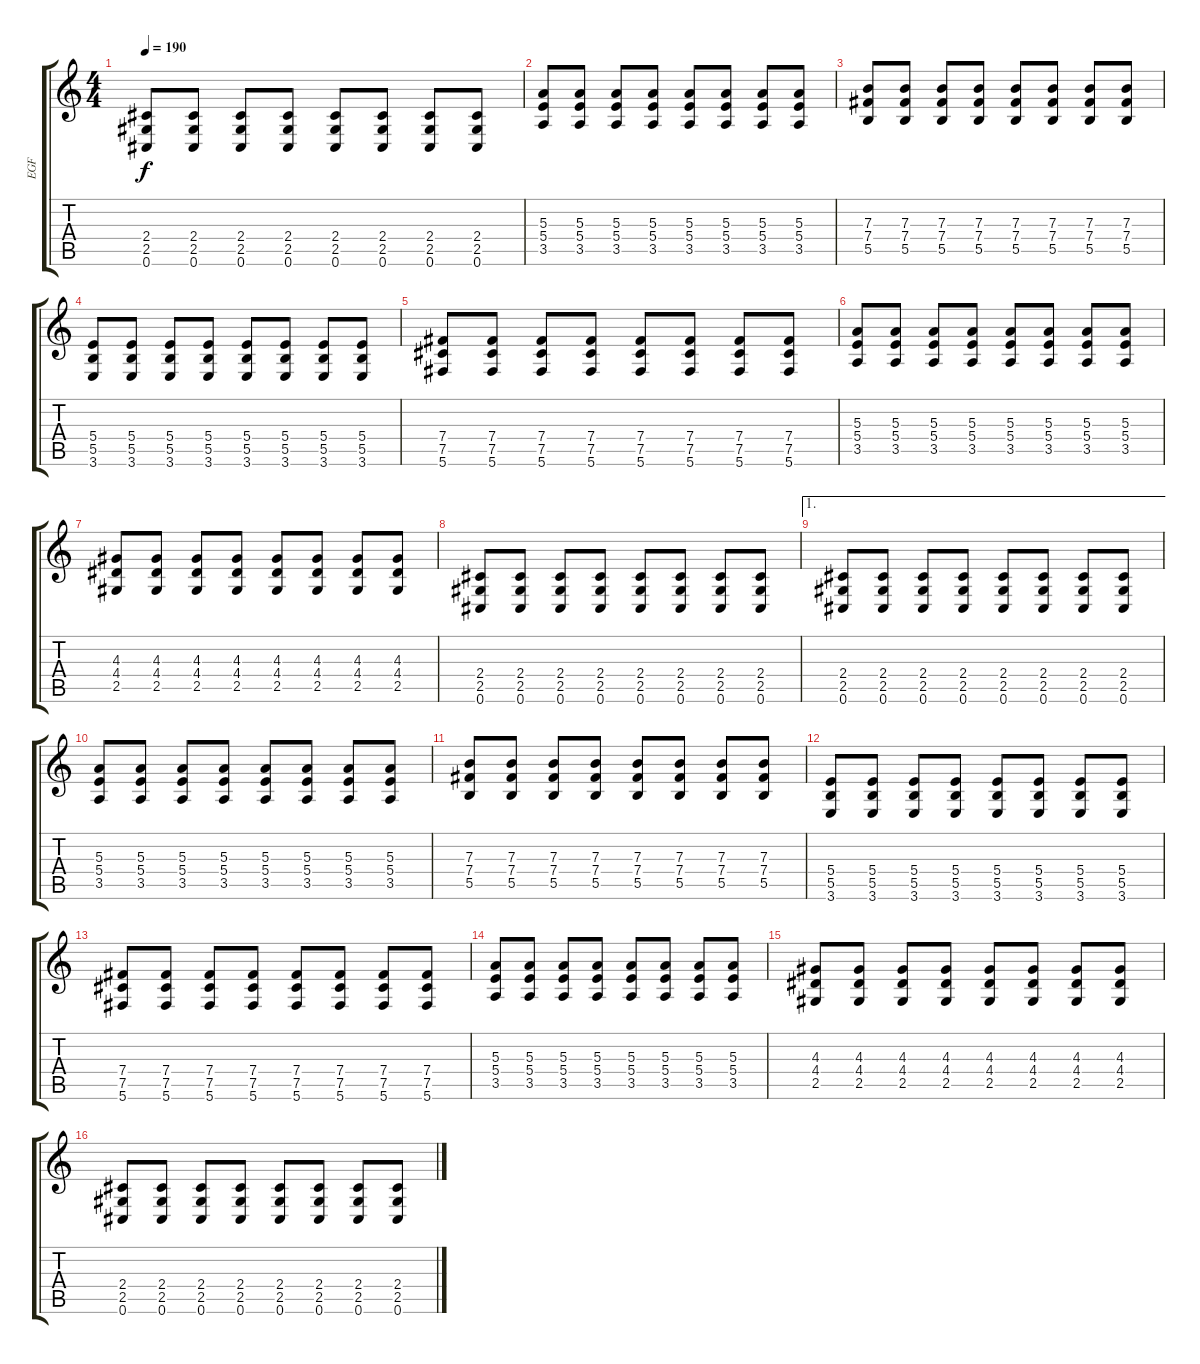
\track ("EGF" "EGF") {instrument distortionguitar}
\staff {score tabs}
\tuning (Db4 Ab3 E3 B2 Gb2 Db2) {hide}
\ts (4 4)
\tempo 190
\clef g2
\ks c
(2.4 2.5 0.6).8{dy f} (2.4 2.5 0.6).8 (2.4 2.5 0.6).8 (2.4 2.5 0.6).8 (2.4 2.5 0.6).8 (2.4 2.5 0.6).8 (2.4 2.5 0.6).8 (2.4 2.5 0.6).8 |
(5.3 5.4 3.5).8 (5.3 5.4 3.5).8 (5.3 5.4 3.5).8 (5.3 5.4 3.5).8 (5.3 5.4 3.5).8 (5.3 5.4 3.5).8 (5.3 5.4 3.5).8 (5.3 5.4 3.5).8 |
(7.3 7.4 5.5).8 (7.3 7.4 5.5).8 (7.3 7.4 5.5).8 (7.3 7.4 5.5).8 (7.3 7.4 5.5).8 (7.3 7.4 5.5).8 (7.3 7.4 5.5).8 (7.3 7.4 5.5).8 |
(5.4 5.5 3.6).8 (5.4 5.5 3.6).8 (5.4 5.5 3.6).8 (5.4 5.5 3.6).8 (5.4 5.5 3.6).8 (5.4 5.5 3.6).8 (5.4 5.5 3.6).8 (5.4 5.5 3.6).8 |
(7.4 7.5 5.6).8 (7.4 7.5 5.6).8 (7.4 7.5 5.6).8 (7.4 7.5 5.6).8 (7.4 7.5 5.6).8 (7.4 7.5 5.6).8 (7.4 7.5 5.6).8 (7.4 7.5 5.6).8 |
(5.3 5.4 3.5).8 (5.3 5.4 3.5).8 (5.3 5.4 3.5).8 (5.3 5.4 3.5).8 (5.3 5.4 3.5).8 (5.3 5.4 3.5).8 (5.3 5.4 3.5).8 (5.3 5.4 3.5).8 |
(4.3 4.4 2.5).8 (4.3 4.4 2.5).8 (4.3 4.4 2.5).8 (4.3 4.4 2.5).8 (4.3 4.4 2.5).8 (4.3 4.4 2.5).8 (4.3 4.4 2.5).8 (4.3 4.4 2.5).8 |
(2.4 2.5 0.6).8 (2.4 2.5 0.6).8 (2.4 2.5 0.6).8 (2.4 2.5 0.6).8 (2.4 2.5 0.6).8 (2.4 2.5 0.6).8 (2.4 2.5 0.6).8 (2.4 2.5 0.6).8 |
\ae 1
(2.4 2.5 0.6).8 (2.4 2.5 0.6).8 (2.4 2.5 0.6).8 (2.4 2.5 0.6).8 (2.4 2.5 0.6).8 (2.4 2.5 0.6).8 (2.4 2.5 0.6).8 (2.4 2.5 0.6).8 |
(5.3 5.4 3.5).8 (5.3 5.4 3.5).8 (5.3 5.4 3.5).8 (5.3 5.4 3.5).8 (5.3 5.4 3.5).8 (5.3 5.4 3.5).8 (5.3 5.4 3.5).8 (5.3 5.4 3.5).8 |
(7.3 7.4 5.5).8 (7.3 7.4 5.5).8 (7.3 7.4 5.5).8 (7.3 7.4 5.5).8 (7.3 7.4 5.5).8 (7.3 7.4 5.5).8 (7.3 7.4 5.5).8 (7.3 7.4 5.5).8 |
(5.4 5.5 3.6).8 (5.4 5.5 3.6).8 (5.4 5.5 3.6).8 (5.4 5.5 3.6).8 (5.4 5.5 3.6).8 (5.4 5.5 3.6).8 (5.4 5.5 3.6).8 (5.4 5.5 3.6).8 |
(7.4 7.5 5.6).8 (7.4 7.5 5.6).8 (7.4 7.5 5.6).8 (7.4 7.5 5.6).8 (7.4 7.5 5.6).8 (7.4 7.5 5.6).8 (7.4 7.5 5.6).8 (7.4 7.5 5.6).8 |
(5.3 5.4 3.5).8 (5.3 5.4 3.5).8 (5.3 5.4 3.5).8 (5.3 5.4 3.5).8 (5.3 5.4 3.5).8 (5.3 5.4 3.5).8 (5.3 5.4 3.5).8 (5.3 5.4 3.5).8 |
(4.3 4.4 2.5).8 (4.3 4.4 2.5).8 (4.3 4.4 2.5).8 (4.3 4.4 2.5).8 (4.3 4.4 2.5).8 (4.3 4.4 2.5).8 (4.3 4.4 2.5).8 (4.3 4.4 2.5).8 |
(2.4 2.5 0.6).8 (2.4 2.5 0.6).8 (2.4 2.5 0.6).8 (2.4 2.5 0.6).8 (2.4 2.5 0.6).8 (2.4 2.5 0.6).8 (2.4 2.5 0.6).8 (2.4 2.5 0.6).8
